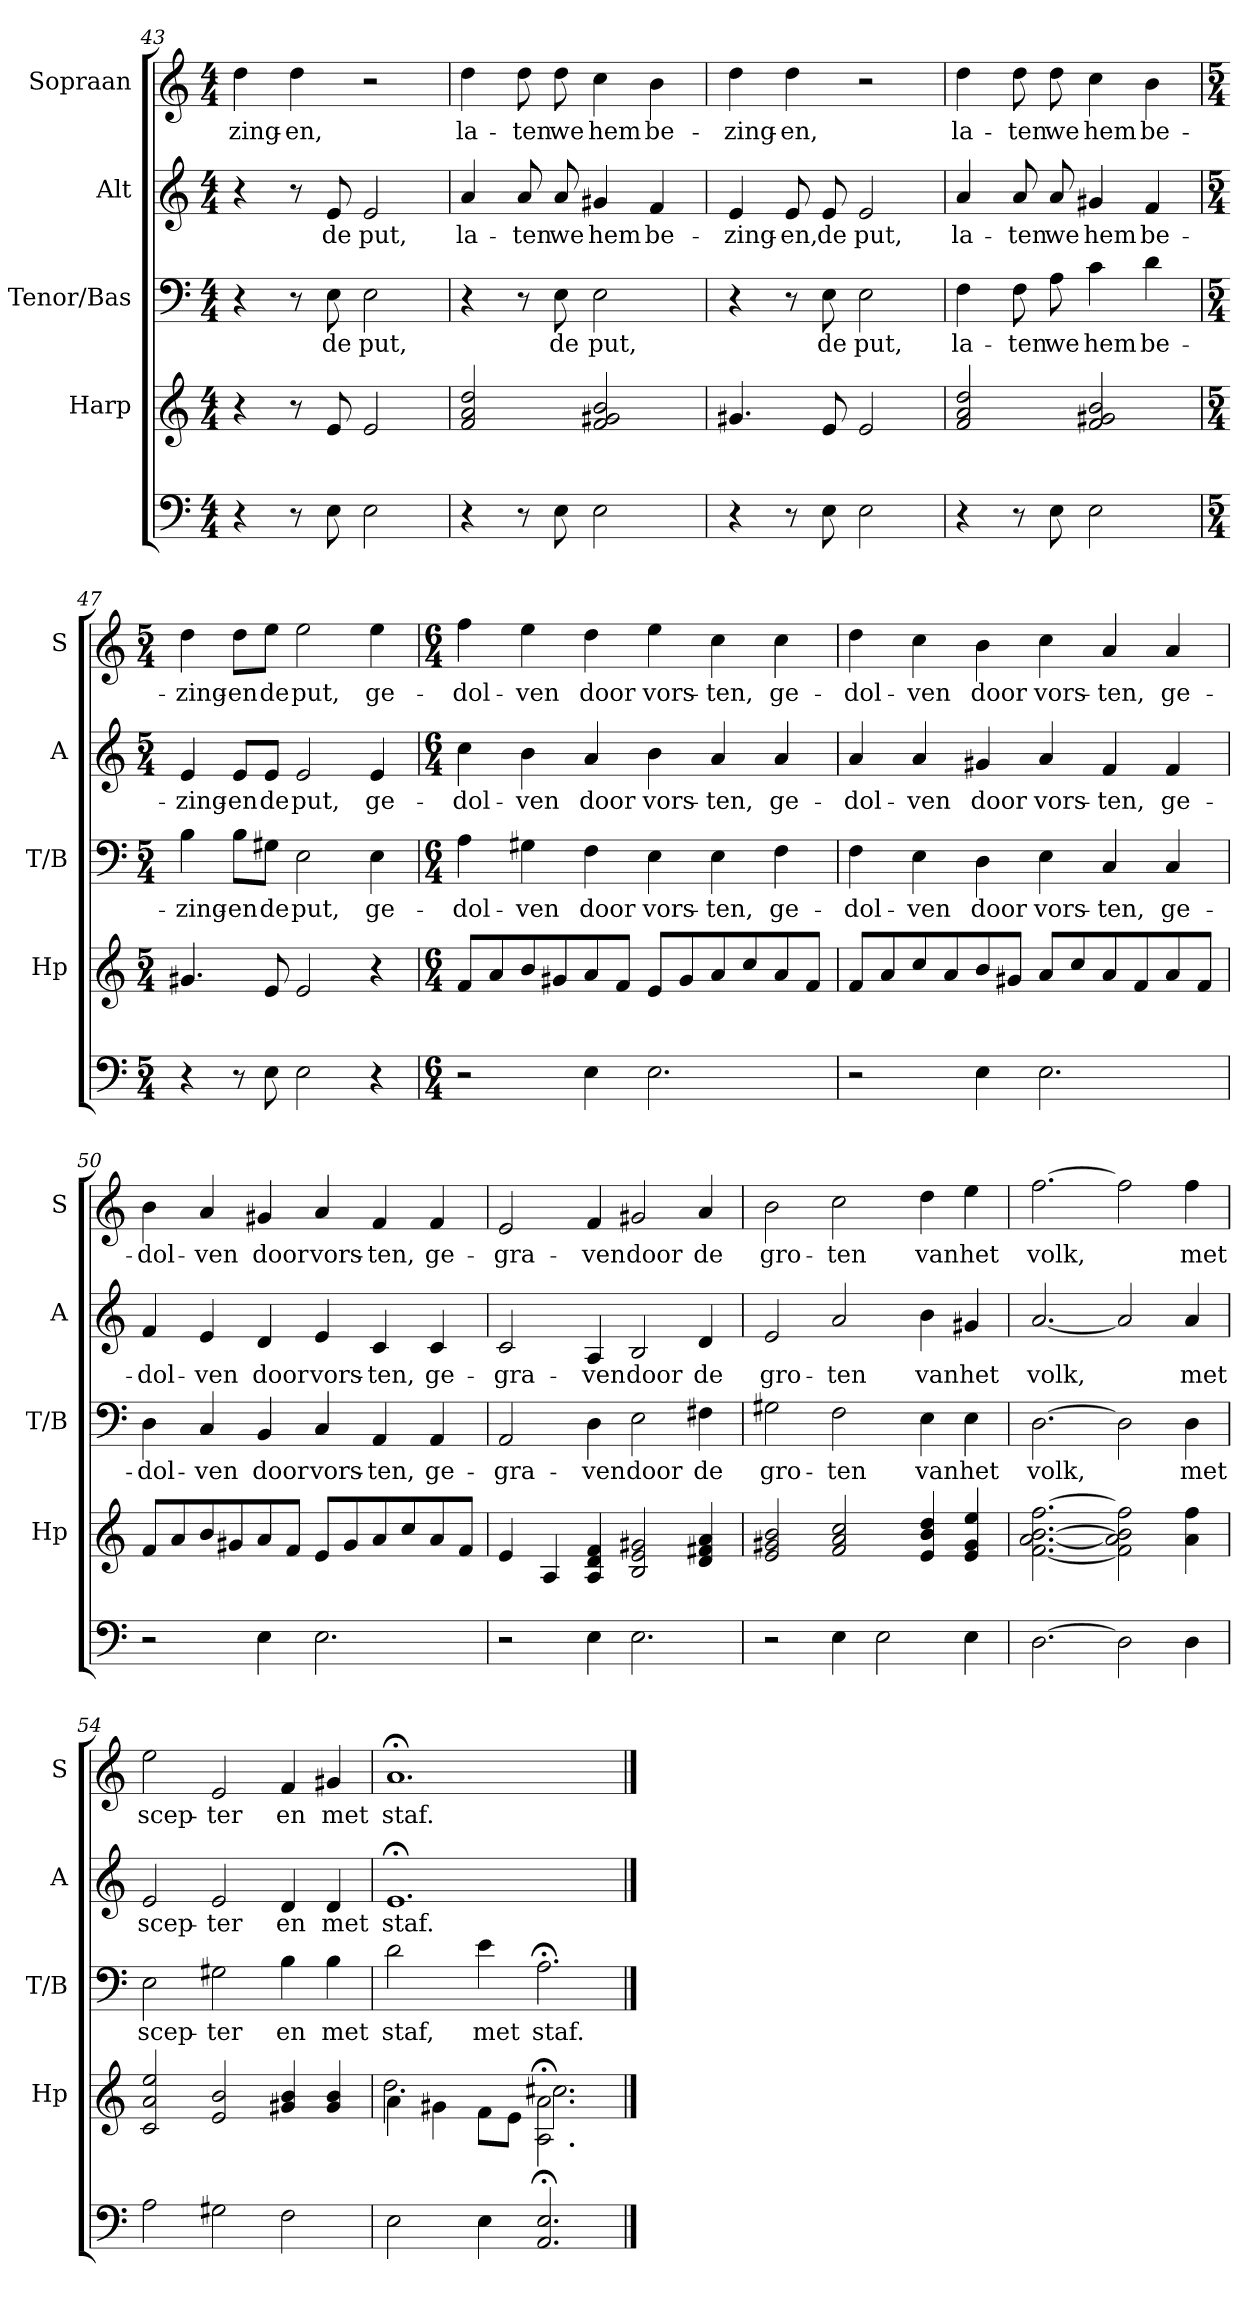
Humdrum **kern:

**kern	**kern	**kern	**text	**kern	**text	**kern	**text
*part5	*part4	*part3	*part3	*part2	*part2	*part1	*part1
*staff5	*staff4	*staff3	*staff3	*staff2	*staff2	*staff1	*staff1
*	*I"Harp	*I"Tenor/Bas	*	*I"Alt	*	*I"Sopraan	*
*	*I'Hp	*I'T/B	*	*I'A	*	*I'S	*
*clefF4	*clefG2	*clefF4	*	*clefG2	*	*clefG2	*
*k[]	*k[]	*k[]	*	*k[]	*	*k[]	*
*C:	*C:	*C:	*	*C:	*	*C:	*
*M4/4	*M4/4	*M4/4	*	*M4/4	*	*M4/4	*
=43	=43	=43	=43	=43	=43	=43	=43
!	!	!	!	!	!	!	!LO:LY:b
4r	4r	4r	.	4r	.	4dd\	-zing-
!	!	!	!	!	!	!	!LO:LY:b
8r	8r	8r	.	8r	.	4dd\	-en,
!	!	!	!LO:LY:b	!	!LO:LY:b	!	!
8E\	8e/	8E\	de	8e/	de	.	.
!	!	!	!LO:LY:b	!	!LO:LY:b	!	!
2E\	2e/	2E\	put,	2e/	put,	2r	.
=44	=44	=44	=44	=44	=44	=44	=44
!	!	!	!	!	!LO:LY:b	!	!LO:LY:b
4r	2f/ 2a/ 2dd/	4r	.	4a/	la-	4dd\	la-
!	!	!	!	!	!LO:LY:b	!	!LO:LY:b
8r	.	8r	.	8a/	-ten	8dd\	-ten
!	!	!	!LO:LY:b	!	!LO:LY:b	!	!LO:LY:b
8E\	.	8E\	de	8a/	we	8dd\	we
!	!	!	!LO:LY:b	!	!LO:LY:b	!	!LO:LY:b
2E\	2f/ 2g#X/ 2b/	2E\	put,	4g#X/	hem	4cc\	hem
!	!	!	!	!	!LO:LY:b	!	!LO:LY:b
.	.	.	.	4f/	be-	4b\	be-
=45	=45	=45	=45	=45	=45	=45	=45
!	!	!	!	!	!LO:LY:b	!	!LO:LY:b
4r	4.g#X/	4r	.	4e/	-zing-	4dd\	-zing-
!	!	!	!	!	!LO:LY:b	!	!LO:LY:b
8r	.	8r	.	8e/	-en,	4dd\	-en,
!	!	!	!LO:LY:b	!	!LO:LY:b	!	!
8E\	8e/	8E\	de	8e/	de	.	.
!	!	!	!LO:LY:b	!	!LO:LY:b	!	!
2E\	2e/	2E\	put,	2e/	put,	2r	.
=46	=46	=46	=46	=46	=46	=46	=46
!	!	!	!LO:LY:b	!	!LO:LY:b	!	!LO:LY:b
4r	2f/ 2a/ 2dd/	4F\	la-	4a/	la-	4dd\	la-
!	!	!	!LO:LY:b	!	!LO:LY:b	!	!LO:LY:b
8r	.	8F\	-ten	8a/	-ten	8dd\	-ten
!	!	!	!LO:LY:b	!	!LO:LY:b	!	!LO:LY:b
8E\	.	8A\	we	8a/	we	8dd\	we
!	!	!	!LO:LY:b	!	!LO:LY:b	!	!LO:LY:b
2E\	2f/ 2g#X/ 2b/	4c\	hem	4g#X/	hem	4cc\	hem
!	!	!	!LO:LY:b	!	!LO:LY:b	!	!LO:LY:b
.	.	4d\	be-	4f/	be-	4b\	be-
!!LO:LB:g=z
=47	=47	=47	=47	=47	=47	=47	=47
*M5/4	*M5/4	*M5/4	*	*M5/4	*	*M5/4	*
!	!	!	!LO:LY:b	!	!LO:LY:b	!	!LO:LY:b
4r	4.g#X/	4B\	-zing-	4e/	-zing-	4dd\	-zing-
!	!	!	!LO:LY:b	!	!LO:LY:b	!	!LO:LY:b
8r	.	8B\L	-en	8e/L	-en	8dd\L	-en
!	!	!	!LO:LY:b	!	!LO:LY:b	!	!LO:LY:b
8E\	8e/	8G#X\J	de	8e/J	de	8ee\J	de
!	!	!	!LO:LY:b	!	!LO:LY:b	!	!LO:LY:b
2E\	2e/	2E\	put,	2e/	put,	2ee\	put,
!	!	!	!LO:LY:b	!	!LO:LY:b	!	!LO:LY:b
4r	4r	4E\	ge-	4e/	ge-	4ee\	ge-
=48	=48	=48	=48	=48	=48	=48	=48
*M6/4	*M6/4	*M6/4	*	*M6/4	*	*M6/4	*
!	!	!	!LO:LY:b	!	!LO:LY:b	!	!LO:LY:b
2r	8f/L	4A\	-dol-	4cc\	-dol-	4ff\	-dol-
.	8a/	.	.	.	.	.	.
!	!	!	!LO:LY:b	!	!LO:LY:b	!	!LO:LY:b
.	8b/	4G#X\	-ven	4b\	-ven	4ee\	-ven
.	8g#X/	.	.	.	.	.	.
!	!	!	!LO:LY:b	!	!LO:LY:b	!	!LO:LY:b
4E\	8a/	4F\	door	4a/	door	4dd\	door
.	8f/J	.	.	.	.	.	.
!	!	!	!LO:LY:b	!	!LO:LY:b	!	!LO:LY:b
2.E\	8e/L	4E\	vors-	4b\	vors-	4ee\	vors-
.	8g#/	.	.	.	.	.	.
!	!	!	!LO:LY:b	!	!LO:LY:b	!	!LO:LY:b
.	8a/	4E\	-ten,	4a/	-ten,	4cc\	-ten,
.	8cc/	.	.	.	.	.	.
!	!	!	!LO:LY:b	!	!LO:LY:b	!	!LO:LY:b
.	8a/	4F\	ge-	4a/	ge-	4cc\	ge-
.	8f/J	.	.	.	.	.	.
=49	=49	=49	=49	=49	=49	=49	=49
!	!	!	!LO:LY:b	!	!LO:LY:b	!	!LO:LY:b
2r	8f/L	4F\	-dol-	4a/	-dol-	4dd\	-dol-
.	8a/	.	.	.	.	.	.
!	!	!	!LO:LY:b	!	!LO:LY:b	!	!LO:LY:b
.	8cc/	4E\	-ven	4a/	-ven	4cc\	-ven
.	8a/	.	.	.	.	.	.
!	!	!	!LO:LY:b	!	!LO:LY:b	!	!LO:LY:b
4E\	8b/	4D\	door	4g#X/	door	4b\	door
.	8g#X/J	.	.	.	.	.	.
!	!	!	!LO:LY:b	!	!LO:LY:b	!	!LO:LY:b
2.E\	8a/L	4E\	vors-	4a/	vors-	4cc\	vors-
.	8cc/	.	.	.	.	.	.
!	!	!	!LO:LY:b	!	!LO:LY:b	!	!LO:LY:b
.	8a/	4C/	-ten,	4f/	-ten,	4a/	-ten,
.	8f/	.	.	.	.	.	.
!	!	!	!LO:LY:b	!	!LO:LY:b	!	!LO:LY:b
.	8a/	4C/	ge-	4f/	ge-	4a/	ge-
.	8f/J	.	.	.	.	.	.
!!LO:PB:g=z
=50	=50	=50	=50	=50	=50	=50	=50
!	!	!	!LO:LY:b	!	!LO:LY:b	!	!LO:LY:b
2r	8f/L	4D\	-dol-	4f/	-dol-	4b\	-dol-
.	8a/	.	.	.	.	.	.
!	!	!	!LO:LY:b	!	!LO:LY:b	!	!LO:LY:b
.	8b/	4C/	-ven	4e/	-ven	4a/	-ven
.	8g#X/	.	.	.	.	.	.
!	!	!	!LO:LY:b	!	!LO:LY:b	!	!LO:LY:b
4E\	8a/	4BB/	door	4d/	door	4g#X/	door
.	8f/J	.	.	.	.	.	.
!	!	!	!LO:LY:b	!	!LO:LY:b	!	!LO:LY:b
2.E\	8e/L	4C/	vors-	4e/	vors-	4a/	vors-
.	8g#/	.	.	.	.	.	.
!	!	!	!LO:LY:b	!	!LO:LY:b	!	!LO:LY:b
.	8a/	4AA/	-ten,	4c/	-ten,	4f/	-ten,
.	8cc/	.	.	.	.	.	.
!	!	!	!LO:LY:b	!	!LO:LY:b	!	!LO:LY:b
.	8a/	4AA/	ge-	4c/	ge-	4f/	ge-
.	8f/J	.	.	.	.	.	.
=51	=51	=51	=51	=51	=51	=51	=51
!	!	!	!LO:LY:b	!	!LO:LY:b	!	!LO:LY:b
2r	4e/	2AA/	-gra-	2c/	-gra-	2e/	-gra-
.	4A/	.	.	.	.	.	.
!	!	!	!LO:LY:b	!	!LO:LY:b	!	!LO:LY:b
4E\	4A/ 4d/ 4f/	4D\	-ven	4A/	-ven	4f/	-ven
!	!	!	!LO:LY:b	!	!LO:LY:b	!	!LO:LY:b
2.E\	2B/ 2e/ 2g#X/	2E\	door	2B/	door	2g#X/	door
!	!	!	!LO:LY:b	!	!LO:LY:b	!	!LO:LY:b
.	4d/ 4f#X/ 4a/	4F#X\	de	4d/	de	4a/	de
=52	=52	=52	=52	=52	=52	=52	=52
!	!	!	!LO:LY:b	!	!LO:LY:b	!	!LO:LY:b
2r	2e/ 2g#X/ 2b/	2G#X\	gro-	2e/	gro-	2b\	gro-
!	!	!	!LO:LY:b	!	!LO:LY:b	!	!LO:LY:b
4E\	2f/ 2a/ 2cc/	2F\	-ten	2a/	-ten	2cc\	-ten
2E\	.	.	.	.	.	.	.
!	!	!	!LO:LY:b	!	!LO:LY:b	!	!LO:LY:b
.	4e/ 4b/ 4dd/	4E\	van	4b\	van	4dd\	van
!	!	!	!LO:LY:b	!	!LO:LY:b	!	!LO:LY:b
4E\	4e/ 4g#/ 4ee/	4E\	het	4g#X/	het	4ee\	het
=53	=53	=53	=53	=53	=53	=53	=53
!	!	!	!LO:LY:b	!	!LO:LY:b	!	!LO:LY:b
[2.D\	[2.f\ [2.a\ [2.b\ [2.ff\	[2.D\	volk,	[2.a/	volk,	[2.ff\	volk,
2D\]	2f\] 2a\] 2b\] 2ff\]	2D\]	.	2a/]	.	2ff\]	.
!	!	!	!LO:LY:b	!	!LO:LY:b	!	!LO:LY:b
4D\	4a\ 4ff\	4D\	met	4a/	met	4ff\	met
!!LO:LB:g=z
=54	=54	=54	=54	=54	=54	=54	=54
!	!	!	!LO:LY:b	!	!LO:LY:b	!	!LO:LY:b
2A\	2c/ 2a/ 2ee/	2E\	scep-	2e/	scep-	2ee\	scep-
!	!	!	!LO:LY:b	!	!LO:LY:b	!	!LO:LY:b
2G#X\	2e/ 2b/	2G#X\	-ter	2e/	-ter	2e/	-ter
!	!	!	!LO:LY:b	!	!LO:LY:b	!	!LO:LY:b
2F\	4g#X/ 4b/	4B\	en	4d/	en	4f/	en
!	!	!	!LO:LY:b	!	!LO:LY:b	!	!LO:LY:b
.	4g#/ 4b/	4B\	met	4d/	met	4g#X/	met
=55	=55	=55	=55	=55	=55	=55	=55
*	*^	*	*	*	*	*	*
!	!	!	!	!LO:LY:b	!	!LO:LY:b	!	!LO:LY:b
2E\	4a\	2.dd\	2d\	staf,	1.e;<	staf.	1.a;<	staf.
.	4g#X\	.	.	.	.	.	.	.
!	!	!	!	!LO:LY:b	!	!	!	!
4E\	8f\L	.	4e\	met	.	.	.	.
.	8e\J	.	.	.	.	.	.	.
!	!	!	!	!LO:LY:b	!	!	!	!
2.AA/; 2.E/;	2.A\;< 2.a\;<	2.cc#X\	2.A;<\	staf.	.	.	.	.
*	*v	*v	*	*	*	*	*	*
==	==	==	==	==	==	==	==
*-	*-	*-	*-	*-	*-	*-	*-
